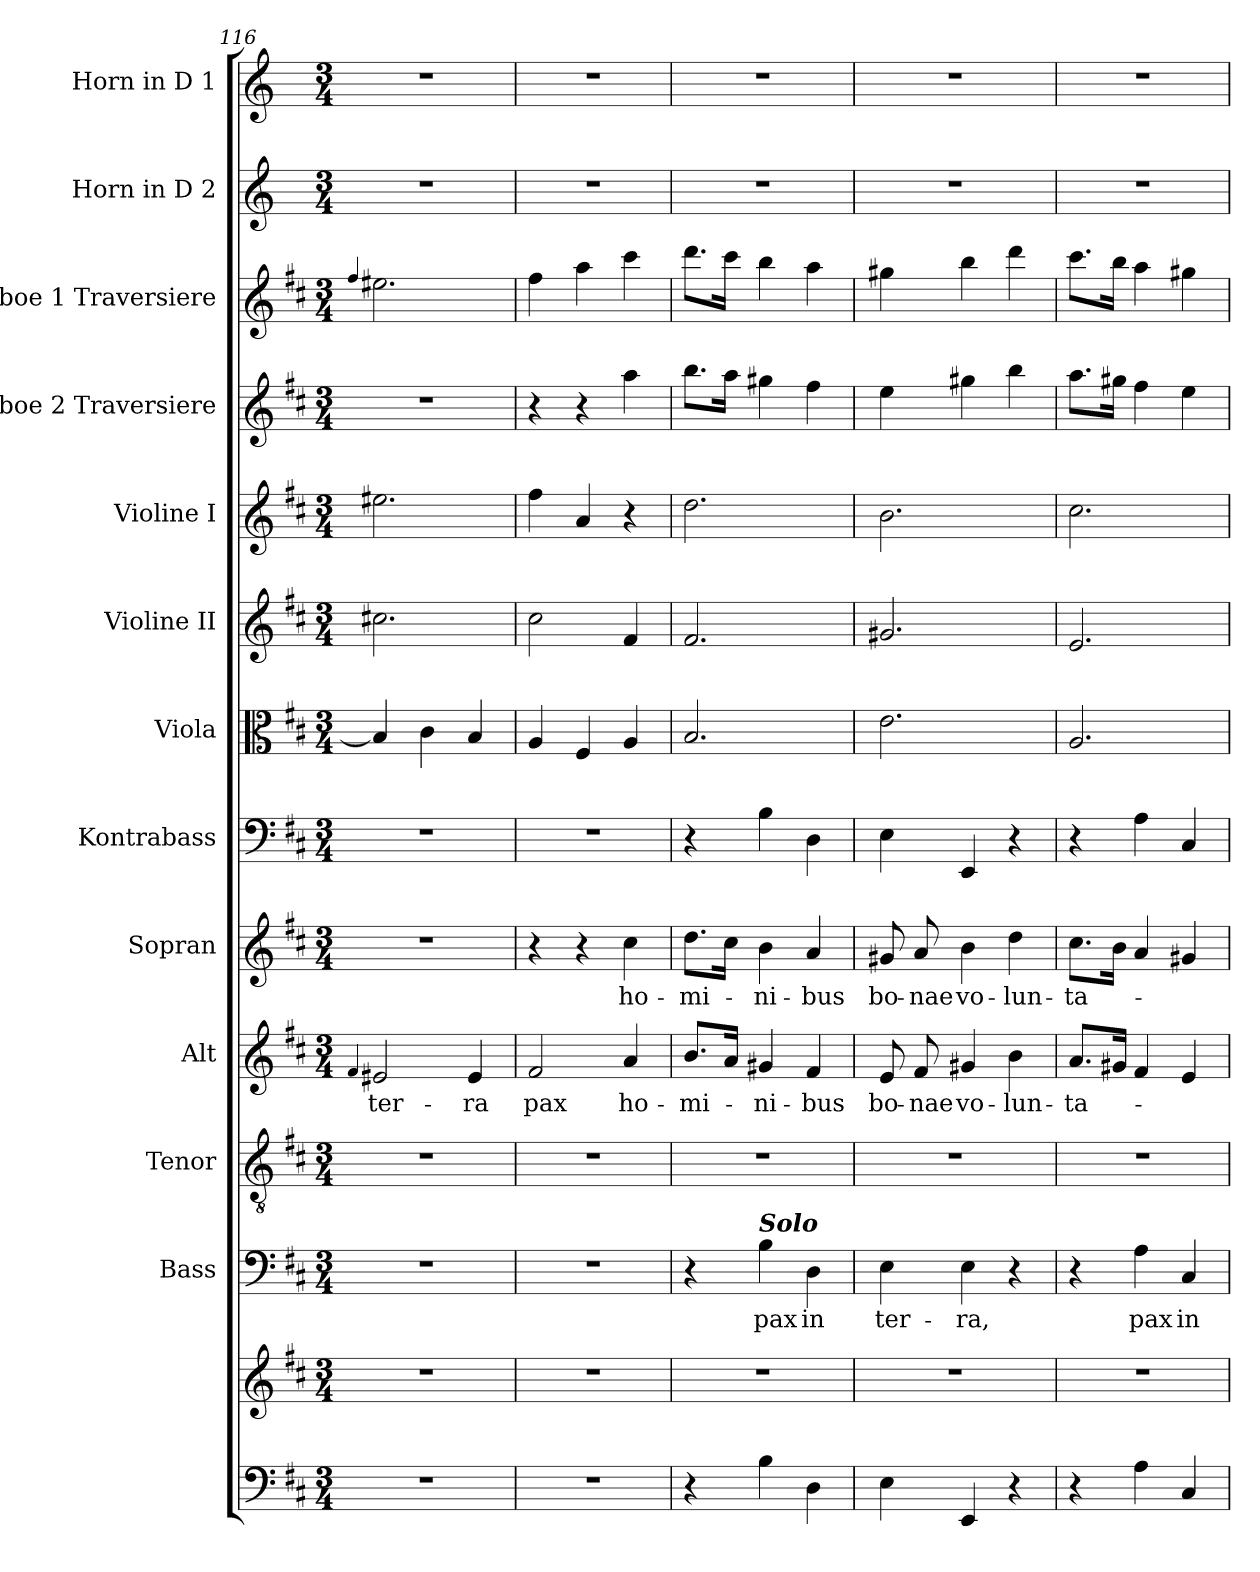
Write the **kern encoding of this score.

**kern	**kern	**kern	**text	**kern	**kern	**text	**kern	**text	**kern	**kern	**kern	**kern	**kern	**kern	**kern	**kern
*part13	*part13	*part12	*part12	*part11	*part10	*part10	*part9	*part9	*part8	*part7	*part6	*part5	*part4	*part3	*part2	*part1
*staff14	*staff13	*staff12	*staff12	*staff11	*staff10	*staff10	*staff9	*staff9	*staff8	*staff7	*staff6	*staff5	*staff4	*staff3	*staff2	*staff1
*	*	*I"Bass	*	*I"Tenor	*I"Alt	*	*I"Sopran	*	*I"Kontrabass	*I"Viola	*I"Violine II	*I"Violine I	*I"Oboe 2 Traversiere	*I"Oboe 1 Traversiere	*I"Horn in D 2	*I"Horn in D 1
*	*	*I'B.	*	*I'T.	*I'A.	*	*I'S.	*	*I'Kb.	*I'Vla.	*I'Vl. II	*I'Vl. I	*I'Ob. 2 Tr.	*I'Ob. 1 Tr.	*I'Hrn. D 2	*I'Hrn. D 1
*clefF4	*clefG2	*clefF4	*	*clefGv2	*clefG2	*	*clefG2	*	*clefF4	*clefC3	*clefG2	*clefG2	*clefG2	*clefG2	*clefG2	*clefG2
*	*	*	*	*	*	*	*	*	*ITrd7c12	*	*	*	*	*	*ITrd6c10	*ITrd6c10
*k[f#c#]	*k[f#c#]	*k[f#c#]	*	*k[f#c#]	*k[f#c#]	*	*k[f#c#]	*	*k[f#c#]	*k[f#c#]	*k[f#c#]	*k[f#c#]	*k[f#c#]	*k[f#c#]	*k[f#c#]	*k[f#c#]
*D:	*D:	*D:	*	*D:	*D:	*	*D:	*	*D:	*D:	*D:	*D:	*D:	*D:	*D:	*D:
*M3/4	*M3/4	*M3/4	*	*M3/4	*M3/4	*	*M3/4	*	*M3/4	*M3/4	*M3/4	*M3/4	*M3/4	*M3/4	*M3/4	*M3/4
=116	=116	=116	=116	=116	=116	=116	=116	=116	=116	=116	=116	=116	=116	=116	=116	=116
.	.	.	.	.	4qqf#/	.	.	.	.	.	.	.	.	4qqff#/	.	.
!	!	!	!	!	!	!LO:LY:b	!	!	!	!	!	!	!	!	!	!
2.r	2.r	2.r	.	2.r	2e#X/	ter-	2.r	.	2.r	4B/]	2.cc#X\	2.ee#X\	2.r	2.ee#X\	2.r	2.r
.	.	.	.	.	.	.	.	.	.	4c#\	.	.	.	.	.	.
!	!	!	!	!	!	!LO:LY:b	!	!	!	!	!	!	!	!	!	!
.	.	.	.	.	4e#/	-ra	.	.	.	4B/	.	.	.	.	.	.
=117	=117	=117	=117	=117	=117	=117	=117	=117	=117	=117	=117	=117	=117	=117	=117	=117
!	!	!	!	!	!	!LO:LY:b	!	!	!	!	!	!	!	!	!	!
2.r	2.r	2.r	.	2.r	2f#/	pax	4r	.	2.r	4A/	2cc#\	4ff#\	4r	4ff#\	2.r	2.r
.	.	.	.	.	.	.	4r	.	.	4F#/	.	4a/	4r	4aa\	.	.
!	!	!	!	!	!	!LO:LY:b	!	!LO:LY:b	!	!	!	!	!	!	!	!
.	.	.	.	.	4a/	ho-	4cc#\	ho-	.	4A/	4f#/	4r	4aa\	4ccc#\	.	.
=118	=118	=118	=118	=118	=118	=118	=118	=118	=118	=118	=118	=118	=118	=118	=118	=118
!	!	!	!	!	!	!LO:LY:b	!	!LO:LY:b	!	!	!	!	!	!	!	!
4r	2.r	4r	.	2.r	8.b/L	-mi-	8.dd\L	-mi-	4r	2.B/	2.f#/	2.dd\	8.bb\L	8.ddd\L	2.r	2.r
.	.	.	.	.	16a/Jk	.	16cc#\Jk	.	.	.	.	.	16aa\Jk	16ccc#\Jk	.	.
!	!	!LO:TX:a:Bi:t=Solo	!	!	!	!	!	!	!	!	!	!	!	!	!	!
!	!	!	!LO:LY:b	!	!	!LO:LY:b	!	!LO:LY:b	!	!	!	!	!	!	!	!
4B\	.	4B\	pax	.	4g#X/	-ni-	4b\	-ni-	4BB\	.	.	.	4gg#X\	4bb\	.	.
!	!	!	!LO:LY:b	!	!	!LO:LY:b	!	!LO:LY:b	!	!	!	!	!	!	!	!
4D\	.	4D\	in	.	4f#/	-bus	4a/	-bus	4DD\	.	.	.	4ff#\	4aa\	.	.
=119	=119	=119	=119	=119	=119	=119	=119	=119	=119	=119	=119	=119	=119	=119	=119	=119
!	!	!	!LO:LY:b	!	!	!LO:LY:b	!	!LO:LY:b	!	!	!	!	!	!	!	!
4E\	2.r	4E\	ter-	2.r	8e/	bo-	8g#X/	bo-	4EE\	2.e\	2.g#X/	2.b\	4ee\	4gg#X\	2.r	2.r
!	!	!	!	!	!	!LO:LY:b	!	!LO:LY:b	!	!	!	!	!	!	!	!
.	.	.	.	.	8f#/	-nae	8a/	-nae	.	.	.	.	.	.	.	.
!	!	!	!LO:LY:b	!	!	!LO:LY:b	!	!LO:LY:b	!	!	!	!	!	!	!	!
4EE/	.	4E\	-ra,	.	4g#X/	vo-	4b\	vo-	4EEE/	.	.	.	4gg#X\	4bb\	.	.
!	!	!	!	!	!	!LO:LY:b	!	!LO:LY:b	!	!	!	!	!	!	!	!
4r	.	4r	.	.	4b\	-lun-	4dd\	-lun-	4r	.	.	.	4bb\	4ddd\	.	.
=120	=120	=120	=120	=120	=120	=120	=120	=120	=120	=120	=120	=120	=120	=120	=120	=120
!	!	!	!	!	!	!LO:LY:b	!	!LO:LY:b	!	!	!	!	!	!	!	!
4r	2.r	4r	.	2.r	8.a/L	-ta-	8.cc#\L	-ta-	4r	2.A/	2.e/	2.cc#\	8.aa\L	8.ccc#\L	2.r	2.r
.	.	.	.	.	16g#X/Jk	.	16b\Jk	.	.	.	.	.	16gg#X\Jk	16bb\Jk	.	.
!	!	!	!LO:LY:b	!	!	!	!	!	!	!	!	!	!	!	!	!
4A\	.	4A\	pax	.	4f#/	.	4a/	.	4AA\	.	.	.	4ff#\	4aa\	.	.
!	!	!	!LO:LY:b	!	!	!	!	!	!	!	!	!	!	!	!	!
4C#/	.	4C#/	in	.	4e/	.	4g#X/	.	4CC#/	.	.	.	4ee\	4gg#X\	.	.
=	=	=	=	=	=	=	=	=	=	=	=	=	=	=	=	=
*-	*-	*-	*-	*-	*-	*-	*-	*-	*-	*-	*-	*-	*-	*-	*-	*-
